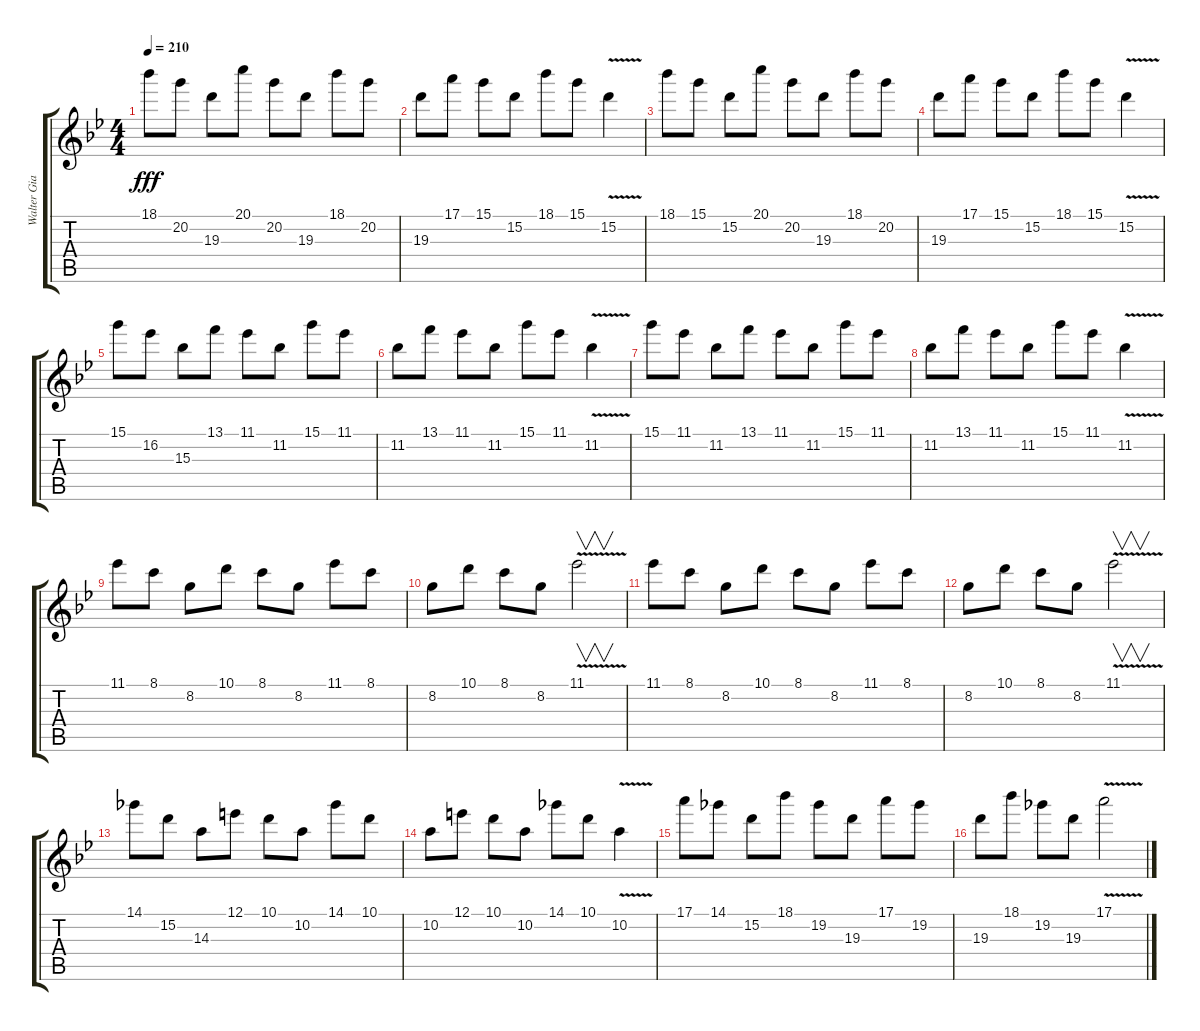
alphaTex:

\track ("Walter Giardino" "Walter Gia") {instrument overdrivenguitar}
\staff {score tabs}
\tuning (E4 B3 G3 D3 A2 E2) {hide}
\ts (4 4)
\tempo 210
\clef g2
\ks gminor
18.1.8{dy fff instrument overdrivenguitar} 20.2.8 19.3.8 20.1.8 20.2.8 19.3.8 18.1.8 20.2.8 |
19.3.8 17.1.8 15.1.8 15.2.8 18.1.8 15.1.8 15.2{v}.4 |
18.1.8 15.1.8 15.2.8 20.1.8 20.2.8 19.3.8 18.1.8 20.2.8 |
19.3.8 17.1.8 15.1.8 15.2.8 18.1.8 15.1.8 15.2{v}.4 |
15.1.8 16.2.8 15.3.8 13.1.8 11.1.8 11.2.8 15.1.8 11.1.8 |
11.2.8 13.1.8 11.1.8 11.2.8 15.1.8 11.1.8 11.2{v}.4 |
15.1.8 11.1.8 11.2.8 13.1.8 11.1.8 11.2.8 15.1.8 11.1.8 |
11.2.8 13.1.8 11.1.8 11.2.8 15.1.8 11.1.8 11.2{v}.4 |
11.1.8 8.1.8 8.2.8 10.1.8 8.1.8 8.2.8 11.1.8 8.1.8 |
8.2.8 10.1.8 8.1.8 8.2.8 11.1{v}.2{v} |
11.1.8 8.1.8 8.2.8 10.1.8 8.1.8 8.2.8 11.1.8 8.1.8 |
8.2.8 10.1.8 8.1.8 8.2.8 11.1{v}.2{v} |
14.1.8 15.2.8 14.3.8 12.1.8 10.1.8 10.2.8 14.1.8 10.1.8 |
10.2.8 12.1.8 10.1.8 10.2.8 14.1.8 10.1.8 10.2{v}.4 |
17.1.8 14.1.8 15.2.8 18.1.8 19.2.8 19.3.8 17.1.8 19.2.8 |
19.3.8 18.1.8 19.2.8 19.3.8 17.1{v}.2
